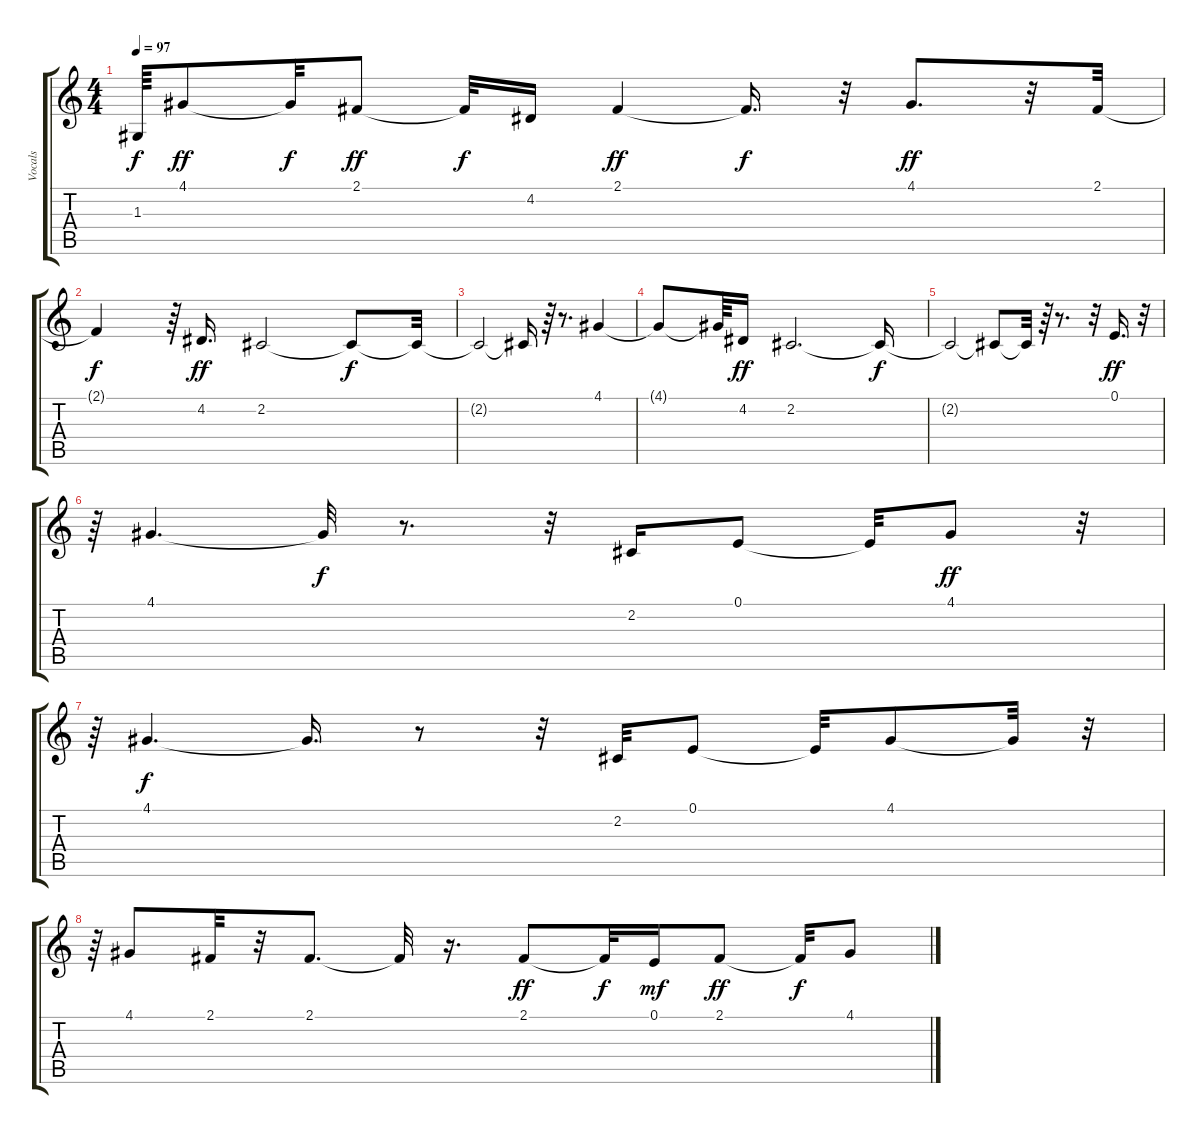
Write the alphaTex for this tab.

\track ("Vocals" "Vocals") {instrument acousticgrandpiano}
\staff {score tabs}
\tuning (E4 B3 G3 D3 A2 E2) {hide}
\ts (4 4)
\tempo 97
\clef g2
\ks c
1.3{t}.64{dy f} 4.1.8{dy ff} 4.1{t}.32{dy f} 2.1.8{dy ff} 2.1{t}.32{dy f} 4.2.16 2.1.4{dy ff} 2.1{t}.16{d dy f} r.32 4.1.8{d dy ff} r.32 2.1.32 |
2.1{t}.4{dy f} r.64 4.2.16{d dy ff} 2.2.2 2.2{t}.8{dy f} 2.2{t}.32 |
2.2{t}.2 2.2{t}.16 r.64 r.8{d} 4.1.4 |
4.1{t}.8 4.1{t}.64 4.2.16{dy ff} 2.2.2{d} 2.2{t}.16{dy f} |
2.2{t}.2 2.2{t}.8 2.2{t}.32 r.64 r.8{d} r.32 0.1.16{d dy ff} r.32 |
r.64 4.1.4{d} 4.1{t}.32{dy f} r.8{d} r.32 2.2.16 0.1.8 0.1{t}.32 4.1.8{dy ff} r.32 |
r.64 4.1.4{d dy f} 4.1{t}.16{d} r.8 r.32 2.2.32 0.1.8 0.1{t}.32 4.1.8 4.1{t}.32 r.32 |
r.64 4.1.8 2.1.32 r.32 2.1.8{d} 2.1{t}.32 r.16{d} 2.1.8{dy ff} 2.1{t}.32{dy f} 0.1.16{dy mf} 2.1.8{dy ff} 2.1{t}.32{dy f} 4.1.8
